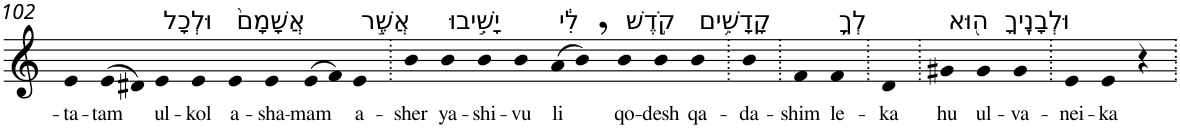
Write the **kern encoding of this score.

**kern	**text
*part1	*part1
*staff1	*staff1
*I"Piano	*
*I'Pno	*
!!LO:PB:g=z
*clefG2	*
*k[]	*
=102	=102
!	!LO:LY:b
4e	-ta-
!	!LO:LY:b
(>8e	-tam
8d#X)	.
!LO:TX:a:t=וּלְכָל	!
!	!LO:LY:b
4e	ul-
!	!LO:LY:b
4e	-kol
!LO:TX:a:t=אֲשָׁמָם֙	!
!	!LO:LY:b
4e	a-
!	!LO:LY:b
4e	-sha-
!	!LO:LY:b
(>8e	-mam
8f)	.
!LO:TX:a:t=אֲשֶׁ֣ר	!
!	!LO:LY:b
4e	a-
=103.	=103.
!	!LO:LY:b
4b	-sher
!LO:TX:a:t=יָשִׁ֣יבוּ	!
!	!LO:LY:b
4b	ya-
!	!LO:LY:b
4b	-shi-
!	!LO:LY:b
4b	-vu
!LO:TX:a:t=לִ֔י	!
!	!LO:LY:b
(>8a	li
8b,)	.
!LO:TX:a:t=קֹ֣דֶשׁ	!
!	!LO:LY:b
4b	qo-
!	!LO:LY:b
4b	-desh
!LO:TX:a:t=קָדָשִׁ֥ים	!
!	!LO:LY:b
4b	qa-
=104.	=104.
!	!LO:LY:b
4b	-da-
=105.	=105.
!	!LO:LY:b
4f	-shim
!LO:TX:a:t=לְךָ֛	!
!	!LO:LY:b
4f	le-
=106.	=106.
!	!LO:LY:b
4d	-ka
=107.	=107.
!LO:TX:a:t=ה֖וּא	!
!	!LO:LY:b
4g#X	hu
!LO:TX:a:t=וּלְבָנֶֽיךָ	!
!	!LO:LY:b
4g#	ul-
!	!LO:LY:b
4g#	-va-
=108.	=108.
!	!LO:LY:b
4e	-nei-
!	!LO:LY:b
4e	-ka
4r	.
=.	=.
*-	*-
